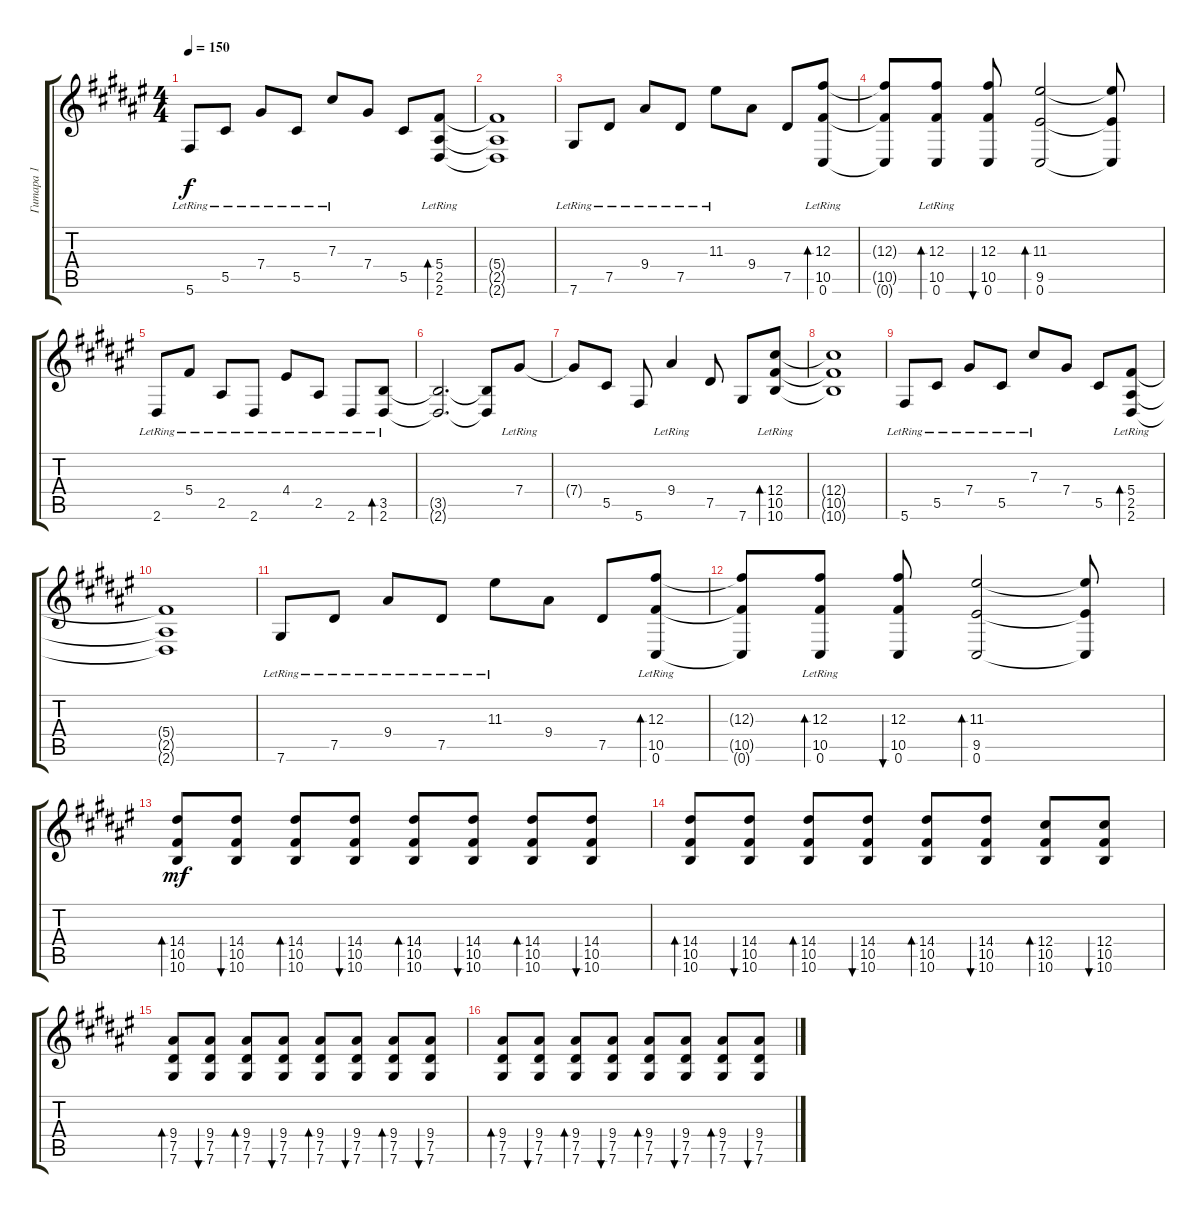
\track ("Гитара 1" "Гитара 1") {instrument acousticguitarsteel}
\staff {score tabs}
\tuning (Eb4 Bb3 Gb3 Db3 Ab2 Db2) {hide}
\ts (4 4)
\tempo 150
\clef g2
\ks d#minor
5.6{lr}.8{dy f} 5.5{lr}.8 7.4{lr}.8 5.5{lr}.8 7.3{lr}.8 7.4.8 5.5.8 (5.4{lr} 2.5 2.6).8{bd 120} |
(5.4{t} 2.5{t} 2.6{t}).1 |
7.6{lr}.8 7.5{lr}.8 9.4{lr}.8 7.5{lr}.8 11.3{lr}.8 9.4.8 7.5.8 (12.3{lr} 10.5{lr} 0.6{lr}).8{bd 120} |
(12.3{t} 10.5{t} 0.6{t}).8 (12.3{lr} 10.5{lr} 0.6{lr}).8{bd 120} (12.3 10.5 0.6).8{bu 120} (11.3 9.5 0.6).2{bd 120} (11.3{t} 9.5{t} 0.6{t}).8 |
2.6{lr}.8 5.4{lr}.8 2.5{lr}.8 2.6{lr}.8 4.4{lr}.8 2.5{lr}.8 2.6{lr}.8 (3.5{lr} 2.6).8{bd 120} |
(3.5{t} 2.6{t}).2{d} (3.5{t} 2.6{t}).8 7.4{lr}.8 |
7.4{t}.8 5.5.8 5.6.8 9.4{lr}.4 7.5.8 7.6.8 (12.4{lr} 10.5 10.6).8{bd 120} |
(12.4{t} 10.5{t} 10.6{t}).1 |
5.6{lr}.8 5.5{lr}.8 7.4{lr}.8 5.5{lr}.8 7.3{lr}.8 7.4.8 5.5.8 (5.4{lr} 2.5 2.6).8{bd 120} |
(5.4{t} 2.5{t} 2.6{t}).1 |
7.6{lr}.8 7.5{lr}.8 9.4{lr}.8 7.5{lr}.8 11.3{lr}.8 9.4.8 7.5.8 (12.3{lr} 10.5{lr} 0.6{lr}).8{bd 120} |
(12.3{t} 10.5{t} 0.6{t}).8 (12.3{lr} 10.5{lr} 0.6{lr}).8{bd 120} (12.3 10.5 0.6).8{bu 120} (11.3 9.5 0.6).2{bd 120} (11.3{t} 9.5{t} 0.6{t}).8 |
(14.4 10.5 10.6).8{bd 120 dy mf} (14.4 10.5 10.6).8{bu 120} (14.4 10.5 10.6).8{bd 120} (14.4 10.5 10.6).8{bu 120} (14.4 10.5 10.6).8{bd 120} (14.4 10.5 10.6).8{bu 120} (14.4 10.5 10.6).8{bd 120} (14.4 10.5 10.6).8{bu 120} |
(14.4 10.5 10.6).8{bd 120} (14.4 10.5 10.6).8{bu 120} (14.4 10.5 10.6).8{bd 120} (14.4 10.5 10.6).8{bu 120} (14.4 10.5 10.6).8{bd 120} (14.4 10.5 10.6).8{bu 120} (12.4 10.5 10.6).8{bd 120} (12.4 10.5 10.6).8{bu 120} |
(9.4 7.5 7.6).8{bd 120} (9.4 7.5 7.6).8{bu 120} (9.4 7.5 7.6).8{bd 120} (9.4 7.5 7.6).8{bu 120} (9.4 7.5 7.6).8{bd 120} (9.4 7.5 7.6).8{bu 120} (9.4 7.5 7.6).8{bd 120} (9.4 7.5 7.6).8{bu 120} |
(9.4 7.5 7.6).8{bd 120} (9.4 7.5 7.6).8{bu 120} (9.4 7.5 7.6).8{bd 120} (9.4 7.5 7.6).8{bu 120} (9.4 7.5 7.6).8{bd 120} (9.4 7.5 7.6).8{bu 120} (9.4 7.5 7.6).8{bd 120} (9.4 7.5 7.6).8{bu 120}
